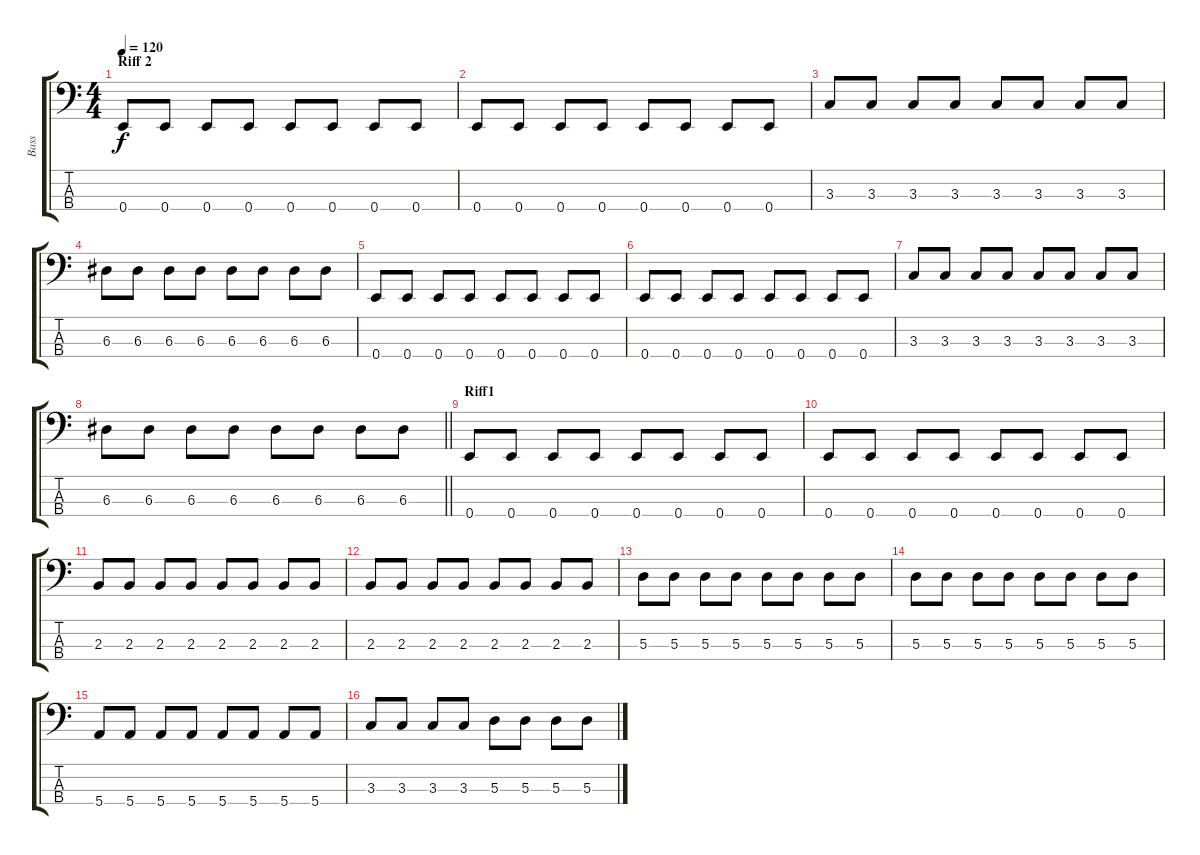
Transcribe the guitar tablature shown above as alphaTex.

\track ("Bass" "Bass") {instrument electricbassfinger}
\staff {score tabs}
\tuning (G2 D2 A1 E1) {hide}
\ts (4 4)
\section ("" "Riff 2")
\tempo 120
\clef f4
\ks c
0.4.8{dy f} 0.4.8 0.4.8 0.4.8 0.4.8 0.4.8 0.4.8 0.4.8 |
0.4.8 0.4.8 0.4.8 0.4.8 0.4.8 0.4.8 0.4.8 0.4.8 |
3.3.8 3.3.8 3.3.8 3.3.8 3.3.8 3.3.8 3.3.8 3.3.8 |
6.3.8 6.3.8 6.3.8 6.3.8 6.3.8 6.3.8 6.3.8 6.3.8 |
0.4.8 0.4.8 0.4.8 0.4.8 0.4.8 0.4.8 0.4.8 0.4.8 |
0.4.8 0.4.8 0.4.8 0.4.8 0.4.8 0.4.8 0.4.8 0.4.8 |
3.3.8 3.3.8 3.3.8 3.3.8 3.3.8 3.3.8 3.3.8 3.3.8 |
\barLineRight lightlight
6.3.8 6.3.8 6.3.8 6.3.8 6.3.8 6.3.8 6.3.8 6.3.8 |
\section ("" "Riff1")
0.4.8 0.4.8 0.4.8 0.4.8 0.4.8 0.4.8 0.4.8 0.4.8 |
0.4.8 0.4.8 0.4.8 0.4.8 0.4.8 0.4.8 0.4.8 0.4.8 |
2.3.8 2.3.8 2.3.8 2.3.8 2.3.8 2.3.8 2.3.8 2.3.8 |
2.3.8 2.3.8 2.3.8 2.3.8 2.3.8 2.3.8 2.3.8 2.3.8 |
5.3.8 5.3.8 5.3.8 5.3.8 5.3.8 5.3.8 5.3.8 5.3.8 |
5.3.8 5.3.8 5.3.8 5.3.8 5.3.8 5.3.8 5.3.8 5.3.8 |
5.4.8 5.4.8 5.4.8 5.4.8 5.4.8 5.4.8 5.4.8 5.4.8 |
3.3.8 3.3.8 3.3.8 3.3.8 5.3.8 5.3.8 5.3.8 5.3.8
